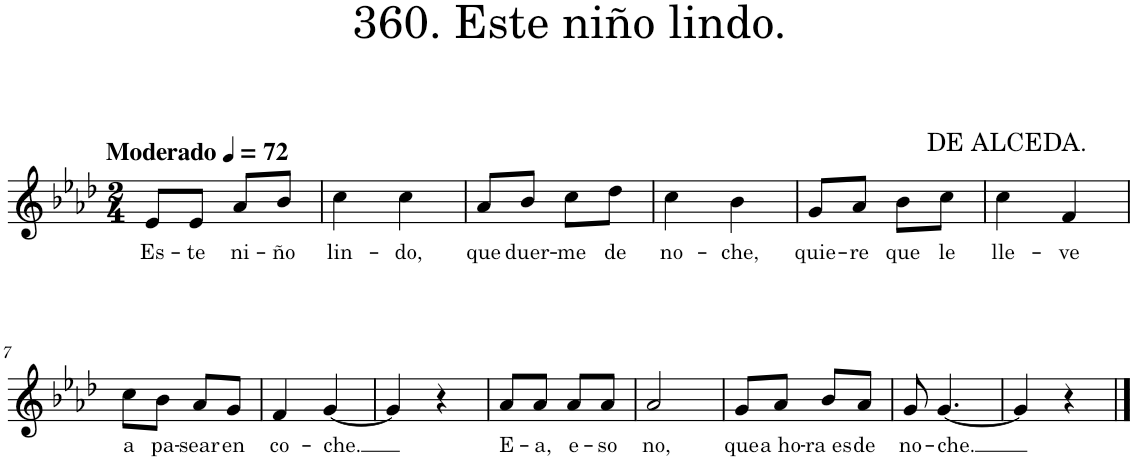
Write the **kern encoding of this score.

**kern	**text
*part1	*part1
*staff1	*staff1
*I"Piano	*
*I'Pno.	*
*clefG2	*
*k[b-e-a-d-]	*
*M2/4	*
*MM72	*
=1	=1
!LO:TX:a:B:t=Moderado	!
!	!LO:LY:b
8e-/L	Es-
!	!LO:LY:b
8e-/J	-te
!	!LO:LY:b
8a-/L	ni-
!	!LO:LY:b
8b-/J	-ño
=2	=2
!	!LO:LY:b
4cc\	lin-
!	!LO:LY:b
4cc\	-do,
=3	=3
!	!LO:LY:b
8a-/L	que
!	!LO:LY:b
8b-/J	duer-
!	!LO:LY:b
8cc\L	-me
!	!LO:LY:b
8dd-\J	de
=4	=4
!	!LO:LY:b
4cc\	no-
!	!LO:LY:b
4b-\	-che,
=5	=5
!LO:TX:a:t=DE ALCEDA.	!
!	!LO:LY:b
8g/L	quie-
!	!LO:LY:b
8a-/J	-re
!	!LO:LY:b
8b-\L	que
!	!LO:LY:b
8cc\J	le
=6	=6
!	!LO:LY:b
4cc\	lle-
!	!LO:LY:b
4f/	-ve
!!LO:LB:g=z
=7	=7
!	!LO:LY:b
8cc\L	a
!	!LO:LY:b
8b-\J	pa-
!	!LO:LY:b
8a-/L	-sear
!	!LO:LY:b
8g/J	en
=8	=8
!	!LO:LY:b
4f/	co-
!	!LO:LY:b
[4g/	-che.
=9	=9
4g/]	.
4r	.
=10	=10
!	!LO:LY:b
8a-/L	E-
!	!LO:LY:b
8a-/J	-a,
!	!LO:LY:b
8a-/L	e-
!	!LO:LY:b
8a-/J	-so
=11	=11
!	!LO:LY:b
2a-/	no,
=12	=12
!	!LO:LY:b
8g/L	que
!	!LO:LY:b
8a-/J	a ho-
!	!LO:LY:b
8b-/L	-ra es
!	!LO:LY:b
8a-/J	de
=13	=13
!	!LO:LY:b
8g/	no-
!	!LO:LY:b
[4.g/	-che.
=14	=14
4g/]	.
4r	.
==	==
*-	*-
